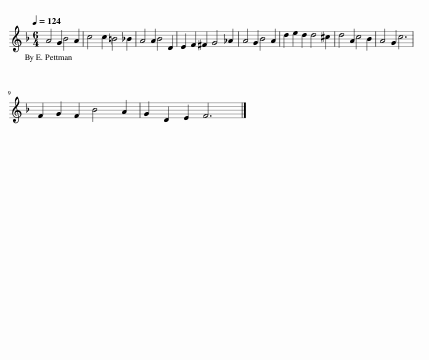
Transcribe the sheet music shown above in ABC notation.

X:1
L:1/8
Q:1/4=124
M:6/4
I:linebreak $
K:F
V:1 treble
V:1
 A4 G2 B4 A2 | c4 c2 =B4 _B2 | A4 A2 B4 D2 | E2 F2 ^F2 G4 _A2 | A4 G2 B4 A2 | %5
 d2 e2 d2 d4 ^c2 | d4 A2 c4 B2 | A4 G2 c6 |$ F2 G2 F2 B4 A2 | G2 D2 E2 F6 |] %10
